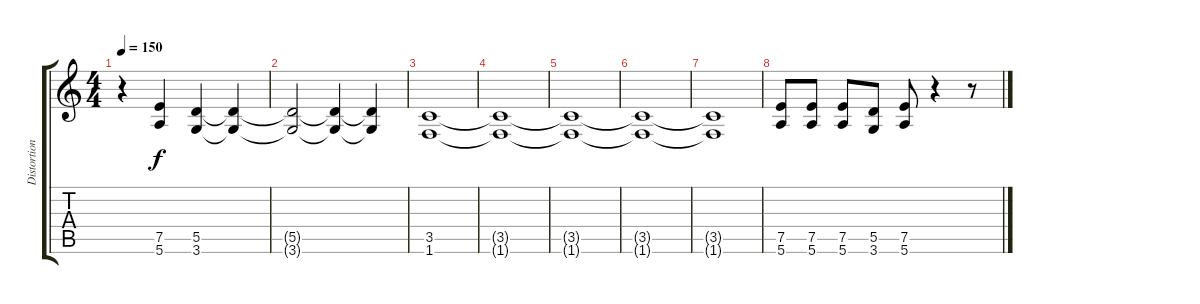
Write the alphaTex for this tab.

\track ("Distortion" "Distortion") {instrument distortionguitar}
\staff {score tabs}
\tuning (E4 B3 G3 D3 A2 E2) {hide}
\ts (4 4)
\tempo 150
\clef g2
\ks c
r.4{dy f} (7.5{t} 5.6{t}).4 (5.5 3.6).4 (5.5{t} 3.6{t}).4 |
(5.5{t} 3.6{t}).2 (5.5{t} 3.6{t}).4 (5.5{t} 3.6{t}).4 |
(3.5 1.6).1 |
(3.5{t} 1.6{t}).1 |
(3.5{t} 1.6{t}).1 |
(3.5{t} 1.6{t}).1 |
(3.5{t} 1.6{t}).1 |
(7.5 5.6).8 (7.5 5.6).8 (7.5 5.6).8 (5.5 3.6).8 (7.5 5.6).8 r.4 r.8
